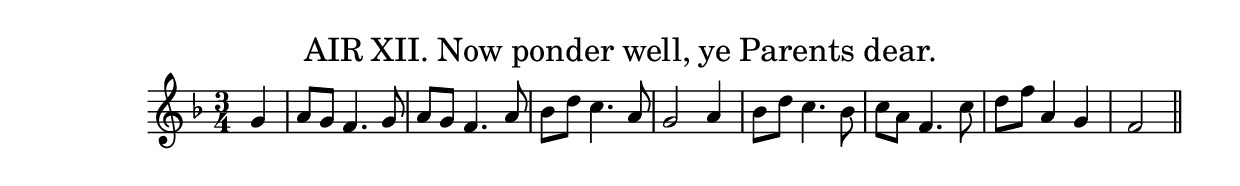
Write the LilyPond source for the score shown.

\version "2.10.25" 
\include "english.ly"

\header
  {title = \markup \smaller \normal-text
    {AIR XII. Now ponder well, ye Parents dear.}
  }

\score
  {
  \new Staff
  \relative c''
    {
    \key f \major
    \time 3/4
    \clef treble \partial 4
    g4 | a8 g f4. g8 | a8 g f4. a8 | bf8 d c4. a8 | g2 a4 |
    bf8 d c4. bf8 | c8 a f4. c'8 | d8 f a,4 g | f2 \bar "||"
    }
  \layout
    { \context
      { \Score
        \remove Bar_number_engraver
       }
    }
  \midi
    { \context
       { \Score tempoWholesPerMinute = #(ly:make-moment 144 4) } 
    }
  } 
